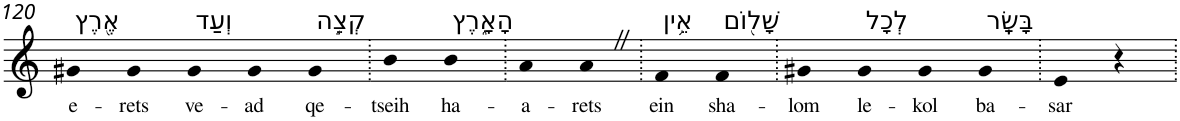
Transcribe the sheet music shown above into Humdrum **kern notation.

**kern	**text
*part1	*part1
*staff1	*staff1
*I"Piano	*
*I'Pno	*
!!LO:PB:g=z
*clefG2	*
*k[]	*
=120	=120
!LO:TX:a:t=אֶ֖רֶץ	!
!	!LO:LY:b
4g#X	e-
!	!LO:LY:b
4g#	-rets
!LO:TX:a:t=וְעַד	!
!	!LO:LY:b
4g#	ve-
!	!LO:LY:b
4g#	-ad
!LO:TX:a:t=קְצֵ֣ה	!
!	!LO:LY:b
4g#	qe-
=121.	=121.
!	!LO:LY:b
4b	-tseih
!LO:TX:a:t=הָאָ֑רֶץ	!
!	!LO:LY:b
4b	ha-
=122.	=122.
!	!LO:LY:b
4a	-a-
!	!LO:LY:b
4aZ	-rets
=123.	=123.
!LO:TX:a:t=אֵ֥ין	!
!	!LO:LY:b
4f	ein
!LO:TX:a:t=שָׁל֖וֹם	!
!	!LO:LY:b
4f	sha-
=124.	=124.
!	!LO:LY:b
4g#X	-lom
!LO:TX:a:t=לְכָל	!
!	!LO:LY:b
4g#	le-
!	!LO:LY:b
4g#	-kol
!LO:TX:a:t=בָּשָֽׂר	!
!	!LO:LY:b
4g#	ba-
=125.	=125.
!	!LO:LY:b
4e	-sar
4r	.
=.	=.
*-	*-
